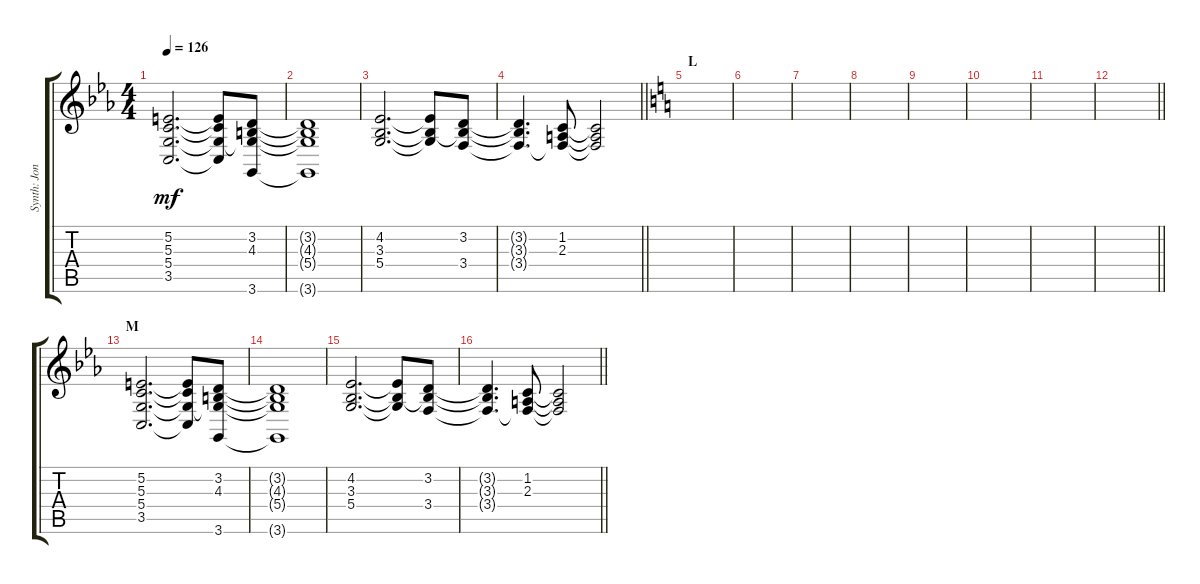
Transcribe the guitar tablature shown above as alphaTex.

\track ("Synth: Jon" "Synth: Jon") {instrument synthstrings1}
\staff {score tabs}
\tuning (E4 B3 G3 D3 A2 E2) {hide}
\ts (4 4)
\tempo 126
\clef g2
\ks eb
(5.2 5.3 5.4 3.5).2{d dy mf} (5.2{t} 5.3{t} 5.4{t} 3.5{t}).8 (3.2 4.3 5.4{t} 3.6).8 |
(3.2{t} 4.3{t} 5.4{t} 3.6{t}).1 |
(4.2 3.3 5.4).2{d} (4.2{t} 3.3{t} 5.4{t}).8 (3.2 3.3{t} 3.4).8 |
\barLineRight lightlight
(3.2{t} 3.3{t} 3.4{t}).4{d} (1.2 2.3 3.4{t}).8 (1.2{t} 2.3{t} 3.4{t}).2 |
\section ("" "L")
\ks c
|
|
|
|
|
|
|
\barLineRight lightlight
|
\section ("" "M")
\ks eb
(5.2 5.3 5.4 3.5).2{d} (5.2{t} 5.3{t} 5.4{t} 3.5{t}).8 (3.2 4.3 5.4{t} 3.6).8 |
(3.2{t} 4.3{t} 5.4{t} 3.6{t}).1 |
(4.2 3.3 5.4).2{d} (4.2{t} 3.3{t} 5.4{t}).8 (3.2 3.3{t} 3.4).8 |
\barLineRight lightlight
(3.2{t} 3.3{t} 3.4{t}).4{d} (1.2 2.3 3.4{t}).8 (1.2{t} 2.3{t} 3.4{t}).2
